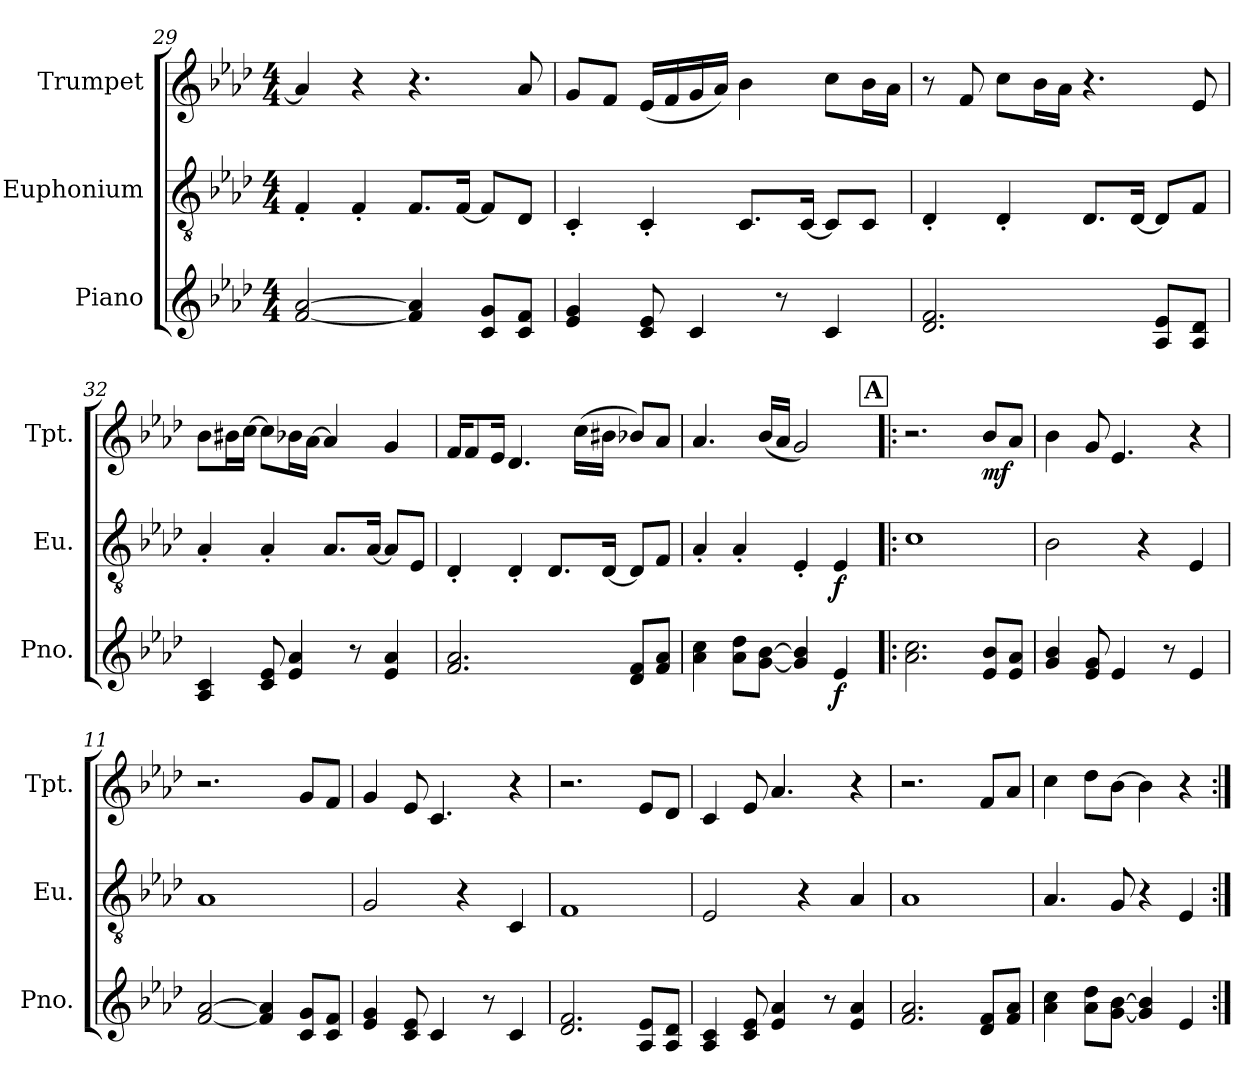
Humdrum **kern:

**kern	**dynam	**kern	**dynam	**kern	**dynam
*part3	*part3	*part2	*part2	*part1	*part1
*staff3	*staff3	*staff2	*staff2	*staff1	*staff1
*I"Piano	*	*I"Euphonium	*	*I"Trumpet	*
*I'Pno.	*	*I'Eu.	*	*I'Tpt.	*
*clefG2	*	*clefGv2	*	*clefG2	*
*	*	*ITrd1c2	*	*ITrd1c2	*
*k[b-e-a-d-]	*	*k[b-e-a-d-g-c-]	*	*k[b-e-a-d-g-c-]	*
*M4/4	*	*M4/4	*	*M4/4	*
=29	=29	=29	=29	=29	=29
[2f [2a-	.	4E-'	.	4g-]	.
.	.	4E-'	.	4r	.
4f] 4a-]	.	8.E-L	.	4.r	.
.	.	[16E-Jk	.	.	.
8c 8gL	.	8E-L]	.	.	.
8c 8fJ	.	8C-J	.	8g-	.
=30	=30	=30	=30	=30	=30
4e- 4g	.	4BB-'	.	8fL	.
.	.	.	.	8e-J	.
8c 8e-	.	4BB-'	.	(<16d-LL	.
.	.	.	.	16e-	.
4c	.	.	.	16f	.
.	.	.	.	16g-JJ)	.
.	.	8.BB-L	.	4a-	.
8r	.	.	.	.	.
.	.	[16BB-Jk	.	.	.
4c	.	8BB-L]	.	8b-L	.
.	.	8BB-J	.	16a-L	.
.	.	.	.	16g-JJ	.
=31	=31	=31	=31	=31	=31
2.d- 2.f	.	4C-'	.	8r	.
.	.	.	.	8e-	.
.	.	4C-'	.	8b-L	.
.	.	.	.	16a-L	.
.	.	.	.	16g-JJ	.
.	.	8.C-L	.	4.r	.
.	.	[16C-Jk	.	.	.
8A- 8e-L	.	8C-L]	.	.	.
8A- 8d-J	.	8E-J	.	8d-	.
=32	=32	=32	=32	=32	=32
4A- 4c	.	4G-'	.	8a-L	.
.	.	.	.	16a#XL	.
.	.	.	.	[16b-JJ	.
8c 8e-	.	4G-'	.	8b-L]	.
4e- 4a-	.	.	.	16a-XL	.
.	.	.	.	[16g-JJ	.
.	.	8.G-L	.	4g-]	.
8r	.	.	.	.	.
.	.	[16G-Jk	.	.	.
4e- 4a-	.	8G-L]	.	4f	.
.	.	8D-J	.	.	.
=33	=33	=33	=33	=33	=33
2.f 2.a-	.	4C-'	.	16e-KL	.
.	.	.	.	8e-	.
.	.	.	.	16d-Jk	.
.	.	4C-'	.	4.c-	.
.	.	8.C-L	.	.	.
.	.	.	.	(>16b-LL	.
.	.	[16C-Jk	.	16a#XJJ	.
8d- 8fL	.	8C-L]	.	8a-XL)	.
8f 8a-J	.	8E-J	.	8g-J	.
=34	=34	=34	=34	=34	=34
4a- 4cc	.	4G-'	.	4.g-	.
8a- 8dd-L	.	4G-'	.	.	.
[8g [8b-J	.	.	.	(>16a-LL	.
.	.	.	.	16g-JJ	.
4g] 4b-]	.	4D-'	.	2f)	.
!	!LO:DY:b	!	!LO:DY:b	!	!
4e-	f	4D-	f	.	.
!!LO:REH:place=s1:a:B:fs=14:t=A
=9!|:	=9!|:	=9!|:	=9!|:	=9!|:	=9!|:
2.a- 2.cc	.	1B-	.	2.r	.
!	!	!	!	!	!LO:DY:b
8e- 8b-L	.	.	.	8a-L	mf
8e- 8a-J	.	.	.	8g-J	.
=10	=10	=10	=10	=10	=10
4g 4b-	.	2A-	.	4a-	.
8e- 8g	.	.	.	8f	.
4e-	.	.	.	4.d-	.
.	.	4r	.	.	.
8r	.	.	.	.	.
4e-	.	4D-	.	4r	.
=11	=11	=11	=11	=11	=11
[2f [2a-	.	1G-	.	2.r	.
4f] 4a-]	.	.	.	.	.
8c 8gL	.	.	.	8fL	.
8c 8fJ	.	.	.	8e-J	.
=12	=12	=12	=12	=12	=12
4e- 4g	.	2F	.	4f	.
8c 8e-	.	.	.	8d-	.
4c	.	.	.	4.B-	.
.	.	4r	.	.	.
8r	.	.	.	.	.
4c	.	4BB-	.	4r	.
=13	=13	=13	=13	=13	=13
2.d- 2.f	.	1E-	.	2.r	.
8A- 8e-L	.	.	.	8d-L	.
8A- 8d-J	.	.	.	8c-J	.
=14	=14	=14	=14	=14	=14
4A- 4c	.	2D-	.	4B-	.
8c 8e-	.	.	.	8d-	.
4e- 4a-	.	.	.	4.g-	.
.	.	4r	.	.	.
8r	.	.	.	.	.
4e- 4a-	.	4G-	.	4r	.
=15	=15	=15	=15	=15	=15
2.f 2.a-	.	1G-	.	2.r	.
8d- 8fL	.	.	.	8e-L	.
8f 8a-J	.	.	.	8g-J	.
=16	=16	=16	=16	=16	=16
4a- 4cc	.	4.G-	.	4b-	.
8a- 8dd-L	.	.	.	8cc-L	.
[8g [8b-J	.	8F	.	[8a-J	.
4g] 4b-]	.	4r	.	4a-]	.
4e-	.	4D-	.	4r	.
=:|!	=:|!	=:|!	=:|!	=:|!	=:|!
*-	*-	*-	*-	*-	*-
